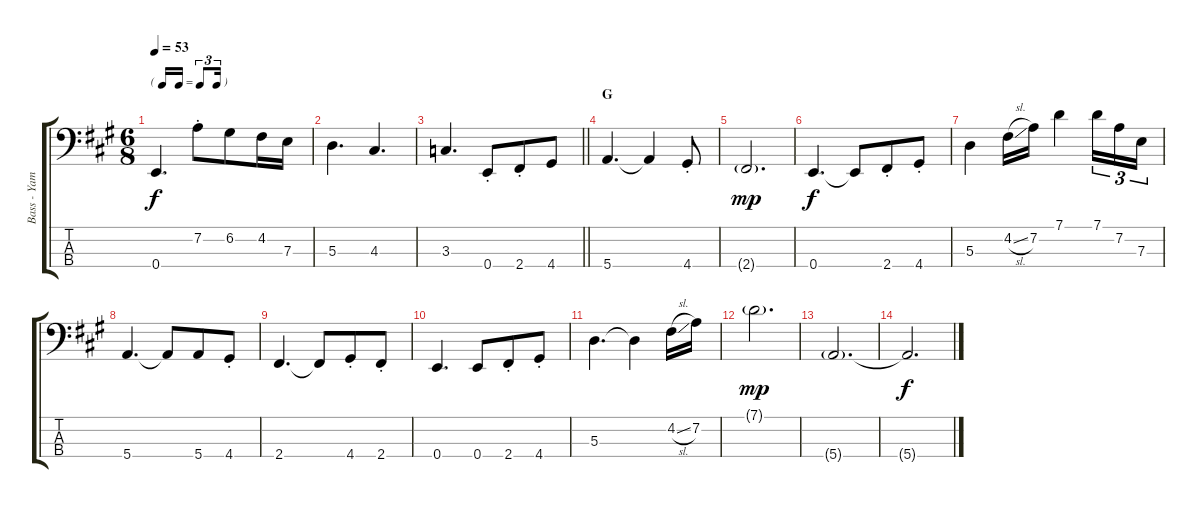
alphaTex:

\track ("Bass - Yamada Takahiro" "Bass - Yam") {instrument electricbasspick}
\staff {score tabs}
\tuning (G2 D2 A1 E1) {hide}
\ts (6 8)
\tf triplet16th
\tempo 53
\clef f4
\ks a
0.4.4{d dy f} 7.2{st}.8 6.2.8 4.2.16 7.3.16 |
5.3.4{d} 4.3.4{d} |
\barLineRight lightlight
3.3.4{d} 0.4{st}.8 2.4{st}.8 4.4.8 |
\section ("" "G")
5.4.4{d} 5.4{t}.4 4.4{st}.8 |
2.4{g}.2{d dy mp} |
0.4.4{d dy f} 0.4{t}.8 2.4{st}.8 4.4{st}.8 |
5.3.4 4.2{sl}.16 7.2.16 7.1.4 7.1.16{tu (3 2)} 7.2.16{tu (3 2)} 7.3.16{tu (3 2)} |
5.4.4{d} 5.4{t}.8 5.4.8 4.4{st}.8 |
2.4.4{d} 2.4{t}.8 4.4{st}.8 2.4{st}.8 |
0.4.4{d} 0.4.8 2.4{st}.8 4.4{st}.8 |
5.3.4{d} 5.3{t}.4 4.2{sl}.16 7.2.16 |
7.1{g}.2{d dy mp} |
5.4{g}.2{d} |
5.4{t}.2{d dy f}
